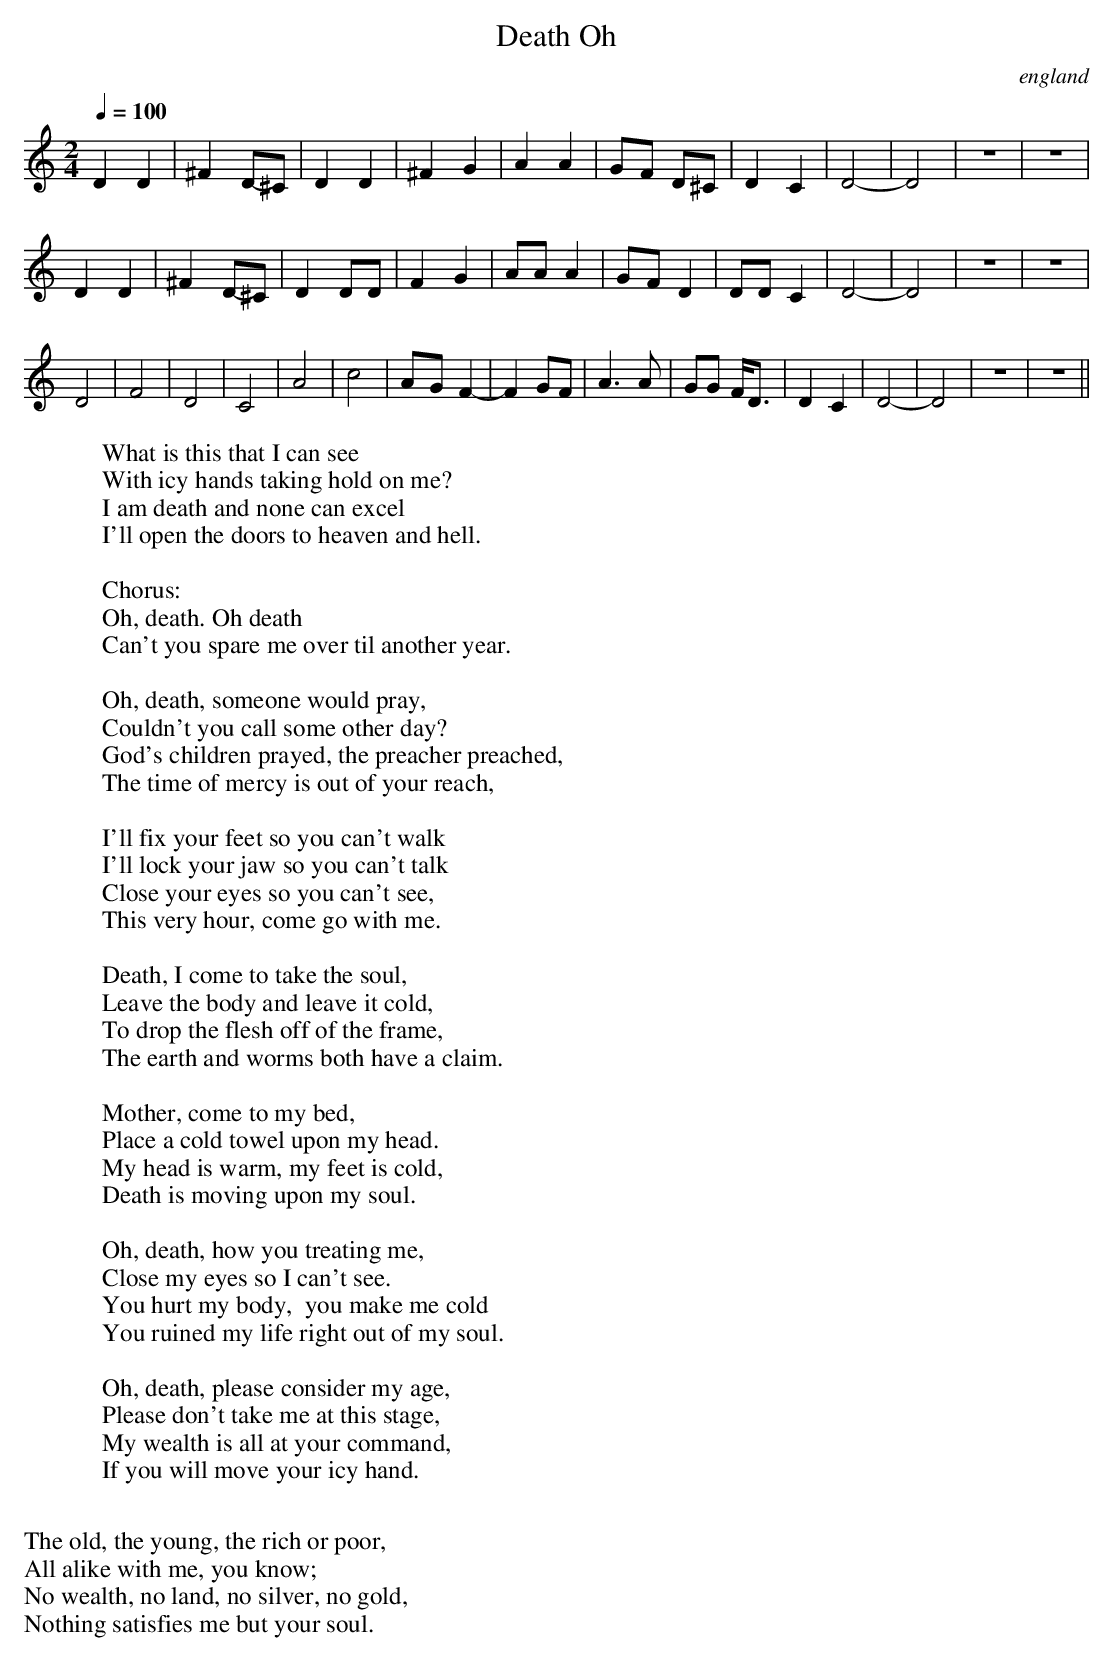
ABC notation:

X:1
T:Oh, Death
O:england
M:2/4
L:1/8
Q:1/4=100
W:What is this that I can see
W:With icy hands taking hold on me?
W:I am death and none can excel
W:I'll open the doors to heaven and hell.
W:
W:  Chorus:
W:  Oh, death. Oh death
W:  Can't you spare me over til another year.
W:
W:Oh, death, someone would pray,
W:Couldn't you call some other day?
W:God's children prayed, the preacher preached,
W:The time of mercy is out of your reach,
W:
W:I'll fix your feet so you can't walk
W:I'll lock your jaw so you can't talk
W:Close your eyes so you can't see,
W:This very hour, come go with me.
W:
W:Death, I come to take the soul,
W:Leave the body and leave it cold,
W:To drop the flesh off of the frame,
W:The earth and worms both have a claim.
W:
W:Mother, come to my bed,
W:Place a cold towel upon my head.
W:My head is warm, my feet is cold,
W:Death is moving upon my soul.
W:
W:Oh, death, how you treating me,
W:Close my eyes so I can't see.
W:You hurt my body,  you make me cold
W:You ruined my life right out of my soul.
W:
W:Oh, death, please consider my age,
W:Please don't take me at this stage,
W:My wealth is all at your command,
W:If you will move your icy hand.
W:
W:The old, the young, the rich or poor,
W:All alike with me, you know;
W:No wealth, no land, no silver, no gold,
W:Nothing satisfies me but your soul.
K:C
D2 D2|^F2 D-^C|D2 D2|^F2 G2|A2 A2|G-F D^C|D2 C2|D4-|D4|z4|z4|
D2 D2|^F2 D-^C|D2 DD|F2 G2|AA A2|G-F D2|DD C2|D4-|D4|z4|z4|
D4-|F4|D4-|C4|A4-|c4|A-G- F2-|F2 GF|\
A3A|GG F/D3/2|D2 C2|D4-|D4|z4|z4||
